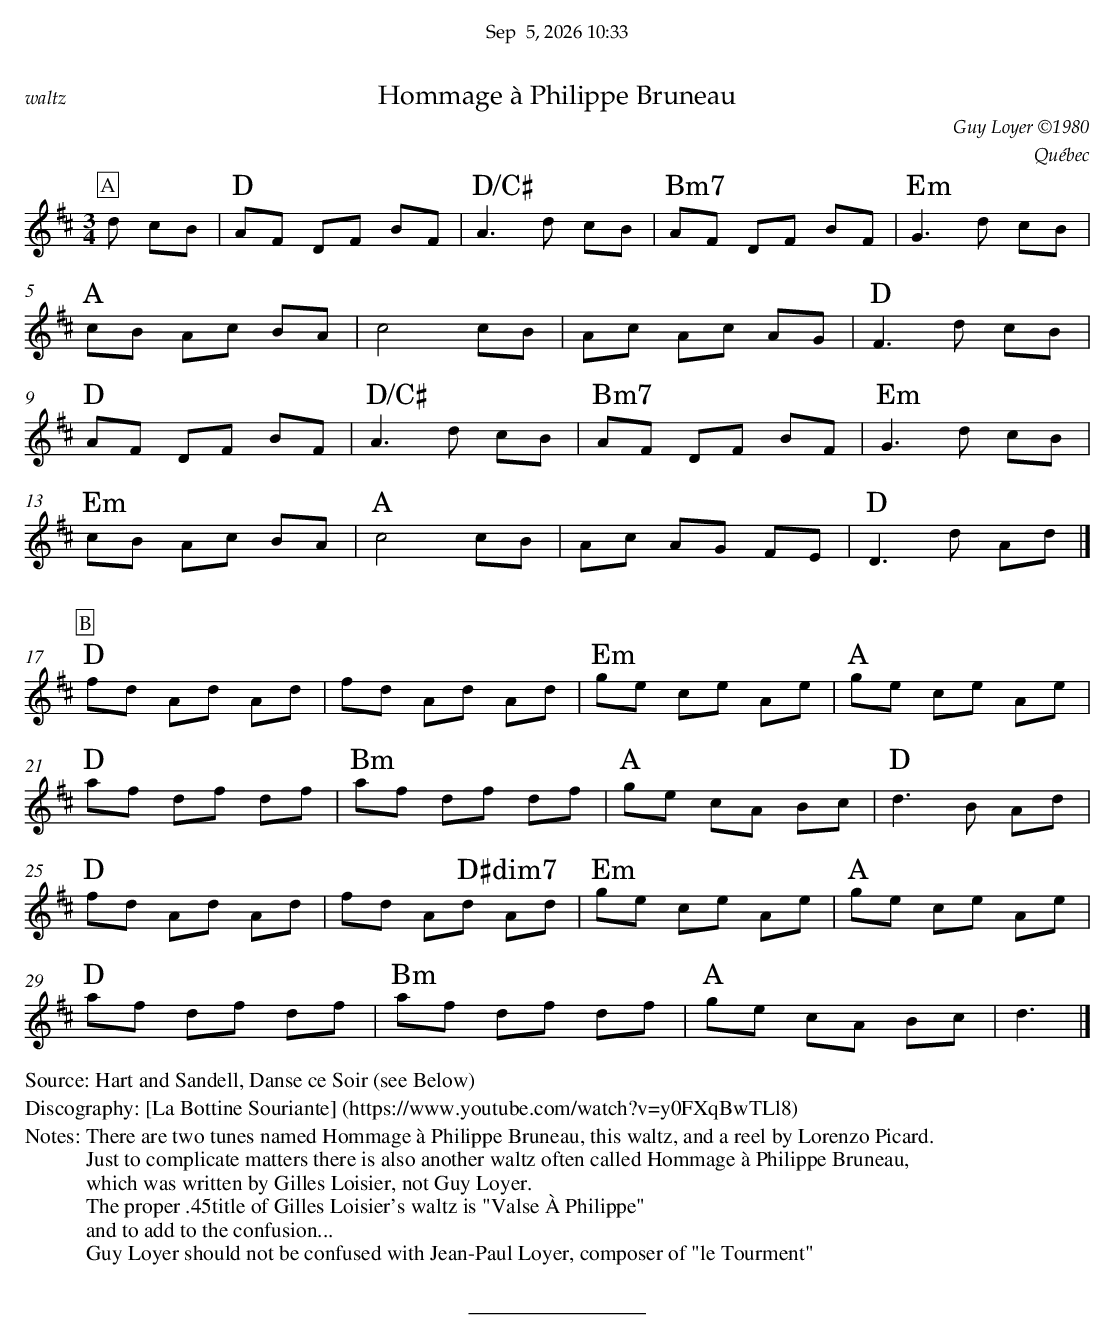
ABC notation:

X:1
T:Hommage à Philippe Bruneau
C:Guy Loyer ©1980
O:Québec
M:3/4
L:1/8
K:Dmaj
P:A
d cB | "D" AF DF BF | "D/C#" A3 d cB | "Bm7" AF DF BF | "Em" G3 d cB |
"A" cB Ac BA |c4 cB | Ac Ac AG | "D" F3 d cB |
"D" AF DF BF | "D/C#" A3 d cB | "Bm7" AF DF BF | "Em" G3 d cB |
"Em" cB Ac BA | "A" c4 cB | Ac AG FE | "D" D3 d Ad |]
%%vskip 0.5cm
P:B
"D" fd Ad Ad | fd Ad Ad | "Em" ge ce Ae | "A" ge ce Ae |
"D" af df df | "Bm" af df df | "A" ge cA Bc | "D" d3 B Ad |
"D" fd Ad Ad | fd A"D#dim7"d Ad | "Em" ge ce Ae | "A" ge ce Ae |
"D" af df df | "Bm" af df df | "A" ge cA Bc | d3 |]
